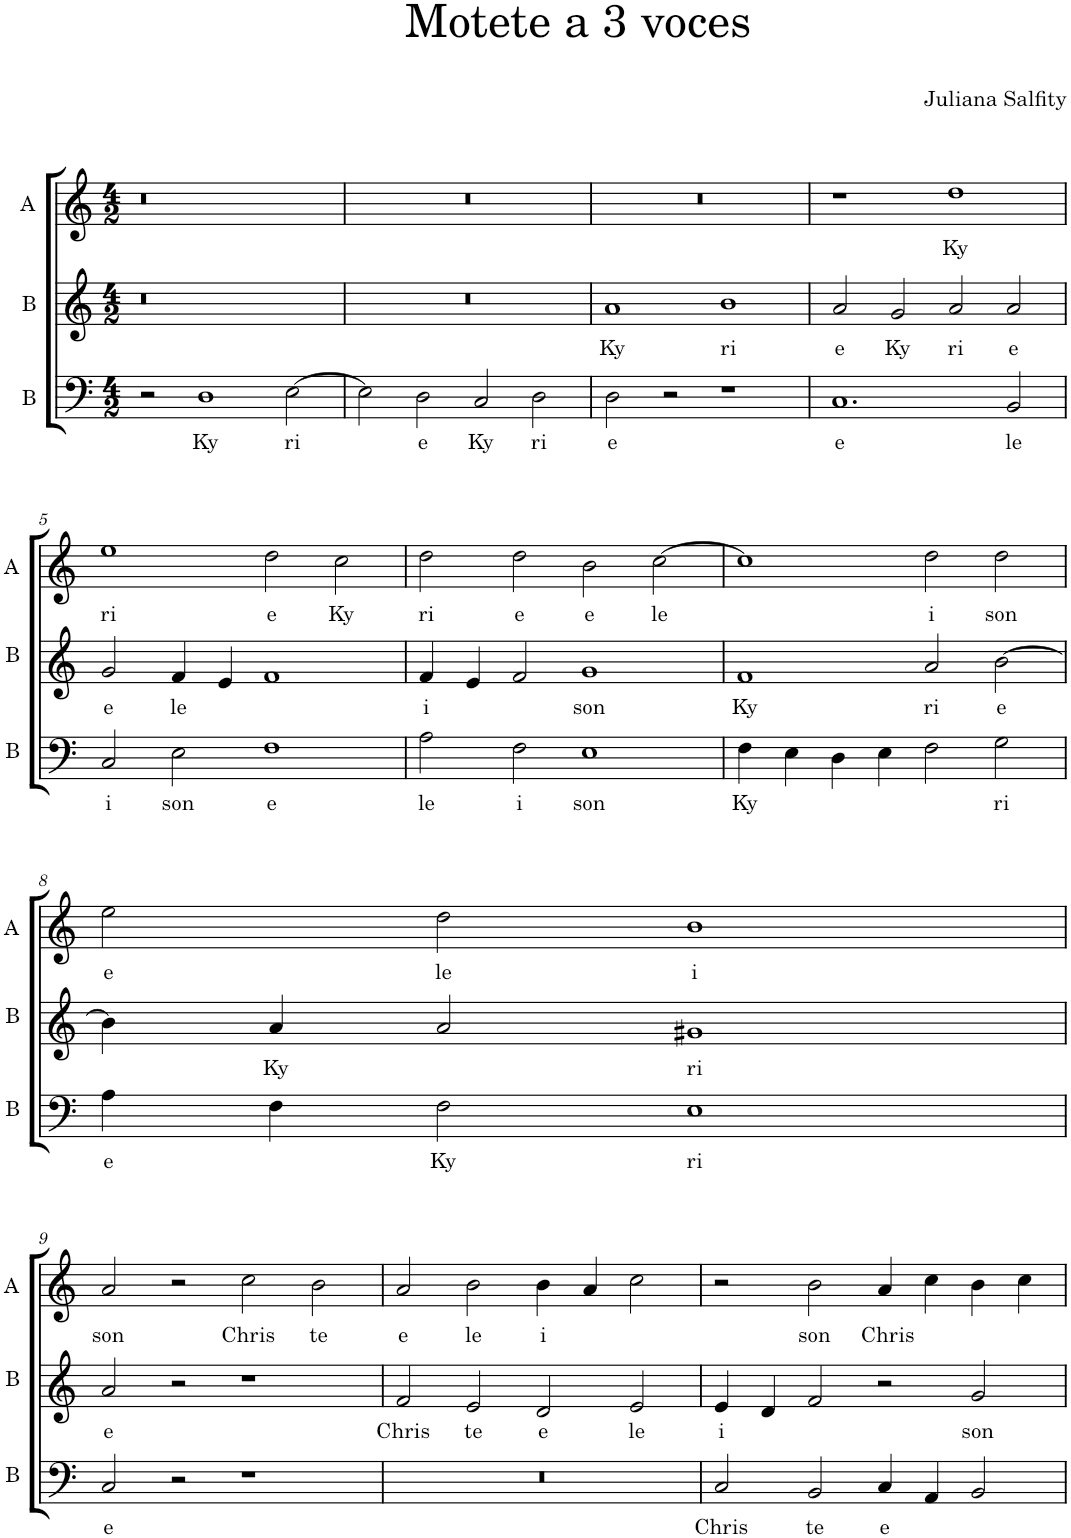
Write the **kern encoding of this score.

**kern	**text	**kern	**text	**kern	**text
*part3	*part3	*part2	*part2	*part1	*part1
*staff3	*staff3	*staff2	*staff2	*staff1	*staff1
*I"B	*	*I"B	*	*I"A	*
*I'B	*	*I'B	*	*I'A	*
*clefF4	*	*clefG2	*	*clefG2	*
*k[]	*	*k[]	*	*k[]	*
*M4/2	*	*M4/2	*	*M4/2	*
=1	=1	=1	=1	=1	=1
2r	.	0r	.	0r	.
!	!LO:LY:b	!	!	!	!
1D	Ky	.	.	.	.
!	!LO:LY:b	!	!	!	!
[2E\	ri	.	.	.	.
=2	=2	=2	=2	=2	=2
2E\]	.	0r	.	0r	.
!	!LO:LY:b	!	!	!	!
2D\	e	.	.	.	.
!	!LO:LY:b	!	!	!	!
2C/	Ky	.	.	.	.
!	!LO:LY:b	!	!	!	!
2D\	ri	.	.	.	.
=3	=3	=3	=3	=3	=3
!	!LO:LY:b	!	!LO:LY:b	!	!
2D\	e	1a	Ky	0r	.
2r	.	.	.	.	.
!	!	!	!LO:LY:b	!	!
1r	.	1b	ri	.	.
=4	=4	=4	=4	=4	=4
!	!LO:LY:b	!	!LO:LY:b	!	!
1.C	e	2a/	e	1r	.
!	!	!	!LO:LY:b	!	!
.	.	2g/	Ky	.	.
!	!	!	!LO:LY:b	!	!LO:LY:b
.	.	2a/	ri	1dd	Ky
!	!LO:LY:b	!	!LO:LY:b	!	!
2BB/	le	2a/	e	.	.
!!LO:LB:g=z
=5	=5	=5	=5	=5	=5
!	!LO:LY:b	!	!LO:LY:b	!	!LO:LY:b
2C/	i	2g/	e	1ee	ri
!	!LO:LY:b	!	!LO:LY:b	!	!
2E\	son	4f/	le	.	.
.	.	4e/	.	.	.
!	!LO:LY:b	!	!	!	!LO:LY:b
1F	e	1f	.	2dd\	e
!	!	!	!	!	!LO:LY:b
.	.	.	.	2cc\	Ky
=6	=6	=6	=6	=6	=6
!	!LO:LY:b	!	!LO:LY:b	!	!LO:LY:b
2A\	le	4f/	i	2dd\	ri
.	.	4e/	.	.	.
!	!LO:LY:b	!	!	!	!LO:LY:b
2F\	i	2f/	.	2dd\	e
!	!LO:LY:b	!	!LO:LY:b	!	!LO:LY:b
1E	son	1g	son	2b\	e
!	!	!	!	!	!LO:LY:b
.	.	.	.	[2cc\	le
=7	=7	=7	=7	=7	=7
!	!LO:LY:b	!	!LO:LY:b	!	!
4F\	Ky	1f	Ky	1cc]	.
4E\	.	.	.	.	.
4D\	.	.	.	.	.
4E\	.	.	.	.	.
!	!	!	!LO:LY:b	!	!LO:LY:b
2F\	.	2a/	ri	2dd\	i
!	!LO:LY:b	!	!LO:LY:b	!	!LO:LY:b
2G\	ri	[2b\	e	2dd\	son
!!LO:LB:g=z
=8	=8	=8	=8	=8	=8
!	!LO:LY:b	!	!	!	!LO:LY:b
4A\	e	4b\]	.	2ee\	e
!	!	!	!LO:LY:b	!	!
4F\	.	4a/	Ky	.	.
!	!LO:LY:b	!	!	!	!LO:LY:b
2F\	Ky	2a/	.	2dd\	le
!	!LO:LY:b	!	!LO:LY:b	!	!LO:LY:b
1E	ri	1g#X	ri	1b	i
!!LO:LB:g=z
=9	=9	=9	=9	=9	=9
!	!LO:LY:b	!	!LO:LY:b	!	!LO:LY:b
2C/	e	2a/	e	2a/	son
2r	.	2r	.	2r	.
!	!	!	!	!	!LO:LY:b
1r	.	1r	.	2cc\	Chris
!	!	!	!	!	!LO:LY:b
.	.	.	.	2b\	te
=10	=10	=10	=10	=10	=10
!	!	!	!LO:LY:b	!	!LO:LY:b
0r	.	2f/	Chris	2a/	e
!	!	!	!LO:LY:b	!	!LO:LY:b
.	.	2e/	te	2b\	le
!	!	!	!LO:LY:b	!	!LO:LY:b
.	.	2d/	e	4b\	i
.	.	.	.	4a/	.
!	!	!	!LO:LY:b	!	!
.	.	2e/	le	2cc\	.
=11	=11	=11	=11	=11	=11
!	!LO:LY:b	!	!LO:LY:b	!	!
2C/	Chris	4e/	i	2r	.
.	.	4d/	.	.	.
!	!LO:LY:b	!	!	!	!LO:LY:b
2BB/	te	2f/	.	2b\	son
!	!LO:LY:b	!	!	!	!LO:LY:b
4C/	e	2r	.	4a/	Chris
4AA/	.	.	.	4cc\	.
!	!	!	!LO:LY:b	!	!
2BB/	.	2g/	son	4b\	.
.	.	.	.	4cc\	.
=	=	=	=	=	=
*-	*-	*-	*-	*-	*-
